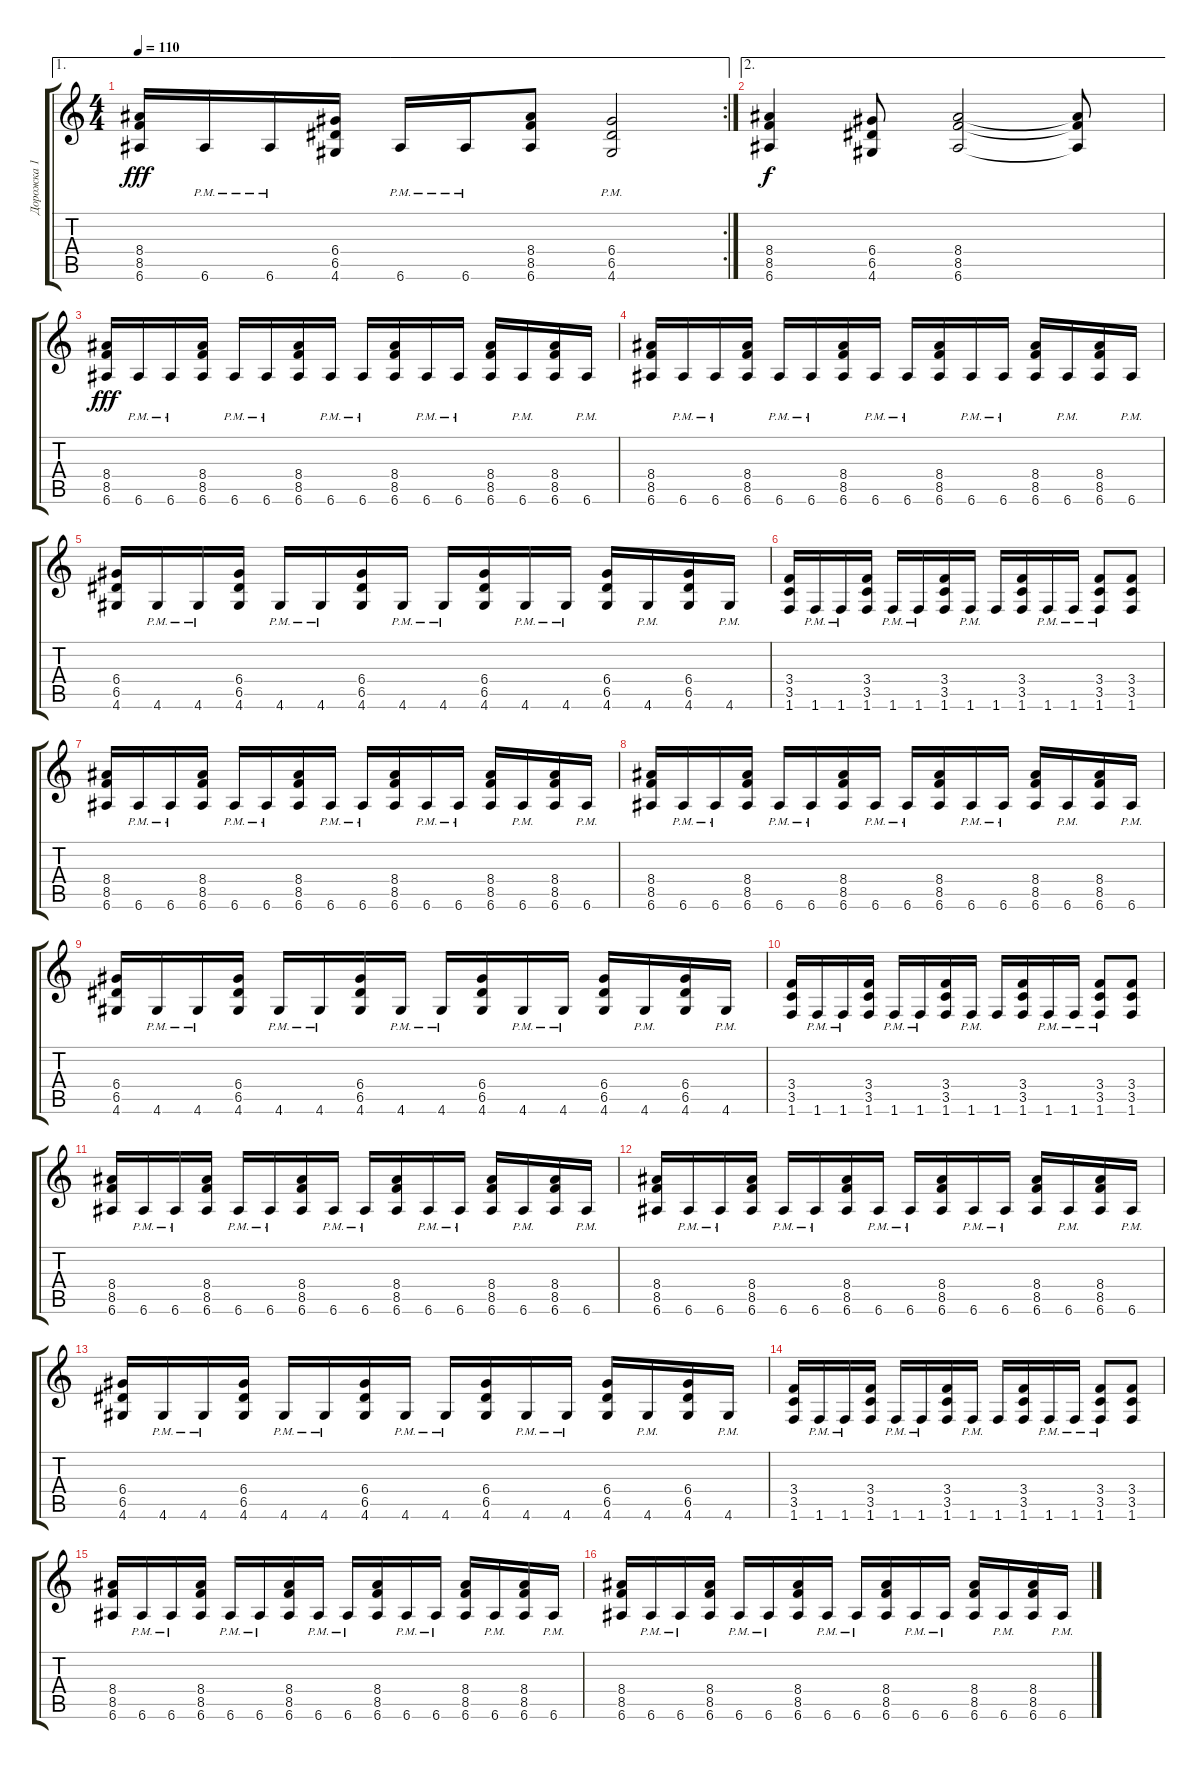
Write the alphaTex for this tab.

\track ("Дорожка 1" "Дорожка 1") {instrument distortionguitar}
\staff {score tabs}
\tuning (E4 B3 G3 D3 A2 E2) {hide}
\ae 1
\rc 2
\ts (4 4)
\tempo 110
\clef g2
\ks c
(8.4 8.5 6.6).16{dy fff} 6.6{pm}.16 6.6{pm}.16 (6.4 6.5 4.6).16 6.6{pm}.16 6.6{pm}.16 (8.4 8.5 6.6).8 (6.4 6.5 4.6{pm}).2 |
\ae 2
(8.4 8.5 6.6).4{dy f} (6.4 6.5 4.6).8 (8.4 8.5 6.6).2 (8.4{t} 8.5{t} 6.6{t}).8 |
(8.4 8.5 6.6).16{dy fff} 6.6{pm}.16 6.6{pm}.16 (8.4 8.5 6.6).16 6.6{pm}.16 6.6{pm}.16 (8.4 8.5 6.6).16 6.6{pm}.16 6.6{pm}.16 (8.4 8.5 6.6).16 6.6{pm}.16 6.6{pm}.16 (8.4 8.5 6.6).16 6.6{pm}.16 (8.4 8.5 6.6).16 6.6{pm}.16 |
(8.4 8.5 6.6).16 6.6{pm}.16 6.6{pm}.16 (8.4 8.5 6.6).16 6.6{pm}.16 6.6{pm}.16 (8.4 8.5 6.6).16 6.6{pm}.16 6.6{pm}.16 (8.4 8.5 6.6).16 6.6{pm}.16 6.6{pm}.16 (8.4 8.5 6.6).16 6.6{pm}.16 (8.4 8.5 6.6).16 6.6{pm}.16 |
(6.4 6.5 4.6).16 4.6{pm}.16 4.6{pm}.16 (6.4 6.5 4.6).16 4.6{pm}.16 4.6{pm}.16 (6.4 6.5 4.6).16 4.6{pm}.16 4.6{pm}.16 (6.4 6.5 4.6).16 4.6{pm}.16 4.6{pm}.16 (6.4 6.5 4.6).16 4.6{pm}.16 (6.4 6.5 4.6).16 4.6{pm}.16 |
(3.4 3.5 1.6).16 1.6{pm}.16 1.6{pm}.16 (3.4 3.5 1.6).16 1.6{pm}.16 1.6{pm}.16 (3.4 3.5 1.6).16 1.6{pm}.16 1.6.16 (3.4 3.5 1.6).16 1.6{pm}.16 1.6{pm}.16 (3.4{pm} 3.5{pm} 1.6{pm}).8 (3.4 3.5 1.6).8 |
(8.4 8.5 6.6).16 6.6{pm}.16 6.6{pm}.16 (8.4 8.5 6.6).16 6.6{pm}.16 6.6{pm}.16 (8.4 8.5 6.6).16 6.6{pm}.16 6.6{pm}.16 (8.4 8.5 6.6).16 6.6{pm}.16 6.6{pm}.16 (8.4 8.5 6.6).16 6.6{pm}.16 (8.4 8.5 6.6).16 6.6{pm}.16 |
(8.4 8.5 6.6).16 6.6{pm}.16 6.6{pm}.16 (8.4 8.5 6.6).16 6.6{pm}.16 6.6{pm}.16 (8.4 8.5 6.6).16 6.6{pm}.16 6.6{pm}.16 (8.4 8.5 6.6).16 6.6{pm}.16 6.6{pm}.16 (8.4 8.5 6.6).16 6.6{pm}.16 (8.4 8.5 6.6).16 6.6{pm}.16 |
(6.4 6.5 4.6).16 4.6{pm}.16 4.6{pm}.16 (6.4 6.5 4.6).16 4.6{pm}.16 4.6{pm}.16 (6.4 6.5 4.6).16 4.6{pm}.16 4.6{pm}.16 (6.4 6.5 4.6).16 4.6{pm}.16 4.6{pm}.16 (6.4 6.5 4.6).16 4.6{pm}.16 (6.4 6.5 4.6).16 4.6{pm}.16 |
(3.4 3.5 1.6).16 1.6{pm}.16 1.6{pm}.16 (3.4 3.5 1.6).16 1.6{pm}.16 1.6{pm}.16 (3.4 3.5 1.6).16 1.6{pm}.16 1.6.16 (3.4 3.5 1.6).16 1.6{pm}.16 1.6{pm}.16 (3.4{pm} 3.5{pm} 1.6{pm}).8 (3.4 3.5 1.6).8 |
(8.4 8.5 6.6).16 6.6{pm}.16 6.6{pm}.16 (8.4 8.5 6.6).16 6.6{pm}.16 6.6{pm}.16 (8.4 8.5 6.6).16 6.6{pm}.16 6.6{pm}.16 (8.4 8.5 6.6).16 6.6{pm}.16 6.6{pm}.16 (8.4 8.5 6.6).16 6.6{pm}.16 (8.4 8.5 6.6).16 6.6{pm}.16 |
(8.4 8.5 6.6).16 6.6{pm}.16 6.6{pm}.16 (8.4 8.5 6.6).16 6.6{pm}.16 6.6{pm}.16 (8.4 8.5 6.6).16 6.6{pm}.16 6.6{pm}.16 (8.4 8.5 6.6).16 6.6{pm}.16 6.6{pm}.16 (8.4 8.5 6.6).16 6.6{pm}.16 (8.4 8.5 6.6).16 6.6{pm}.16 |
(6.4 6.5 4.6).16 4.6{pm}.16 4.6{pm}.16 (6.4 6.5 4.6).16 4.6{pm}.16 4.6{pm}.16 (6.4 6.5 4.6).16 4.6{pm}.16 4.6{pm}.16 (6.4 6.5 4.6).16 4.6{pm}.16 4.6{pm}.16 (6.4 6.5 4.6).16 4.6{pm}.16 (6.4 6.5 4.6).16 4.6{pm}.16 |
(3.4 3.5 1.6).16 1.6{pm}.16 1.6{pm}.16 (3.4 3.5 1.6).16 1.6{pm}.16 1.6{pm}.16 (3.4 3.5 1.6).16 1.6{pm}.16 1.6.16 (3.4 3.5 1.6).16 1.6{pm}.16 1.6{pm}.16 (3.4{pm} 3.5{pm} 1.6{pm}).8 (3.4 3.5 1.6).8 |
(8.4 8.5 6.6).16 6.6{pm}.16 6.6{pm}.16 (8.4 8.5 6.6).16 6.6{pm}.16 6.6{pm}.16 (8.4 8.5 6.6).16 6.6{pm}.16 6.6{pm}.16 (8.4 8.5 6.6).16 6.6{pm}.16 6.6{pm}.16 (8.4 8.5 6.6).16 6.6{pm}.16 (8.4 8.5 6.6).16 6.6{pm}.16 |
(8.4 8.5 6.6).16 6.6{pm}.16 6.6{pm}.16 (8.4 8.5 6.6).16 6.6{pm}.16 6.6{pm}.16 (8.4 8.5 6.6).16 6.6{pm}.16 6.6{pm}.16 (8.4 8.5 6.6).16 6.6{pm}.16 6.6{pm}.16 (8.4 8.5 6.6).16 6.6{pm}.16 (8.4 8.5 6.6).16 6.6{pm}.16
